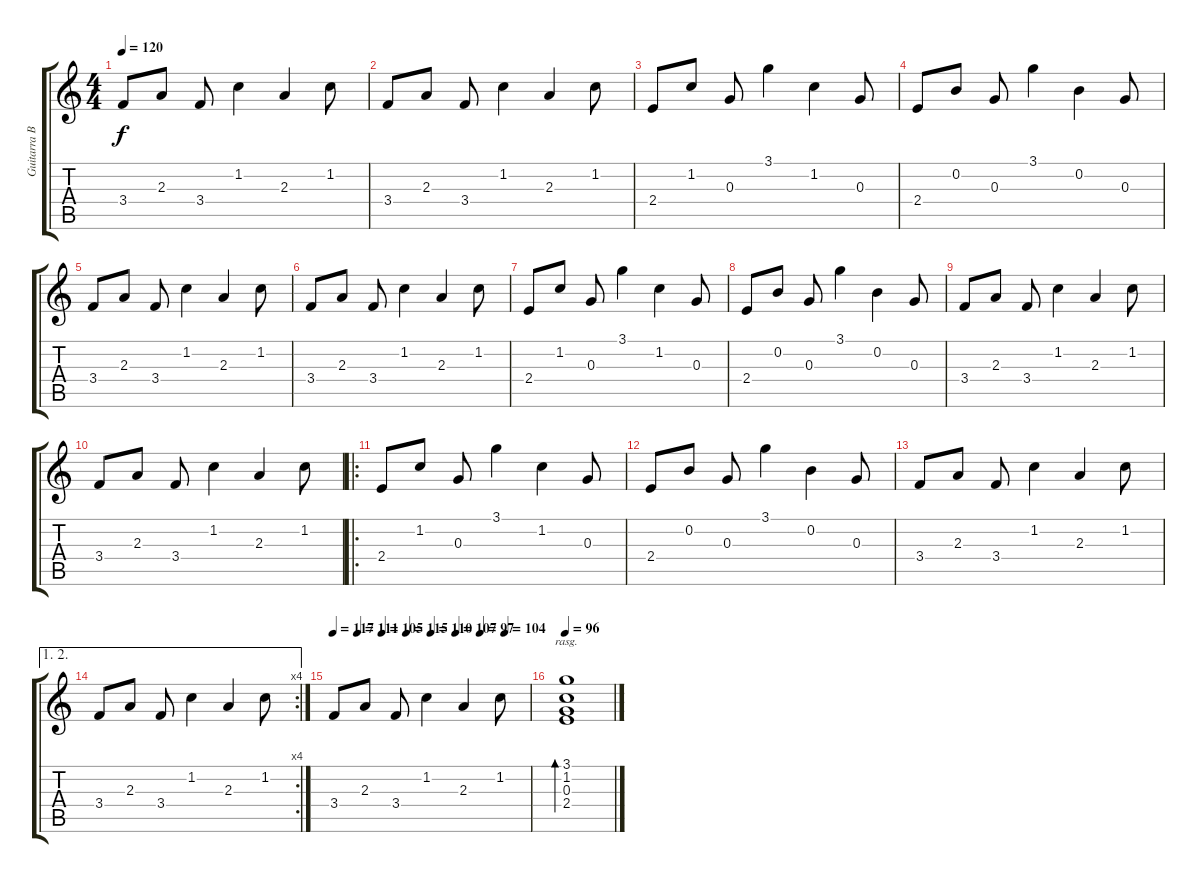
\track ("Guitarra Base" "Guitarra B") {instrument electricguitarclean}
\staff {score tabs}
\tuning (E4 B3 G3 D3 A2 E2) {hide}
\ts (4 4)
\tempo 120
\clef g2
\ks c
3.4.8{dy f} 2.3.8 3.4.8 1.2.4 2.3.4 1.2.8 |
3.4.8 2.3.8 3.4.8 1.2.4 2.3.4 1.2.8 |
2.4.8 1.2.8 0.3.8 3.1.4 1.2.4 0.3.8 |
2.4.8 0.2.8 0.3.8 3.1.4 0.2.4 0.3.8 |
3.4.8 2.3.8 3.4.8 1.2.4 2.3.4 1.2.8 |
3.4.8 2.3.8 3.4.8 1.2.4 2.3.4 1.2.8 |
2.4.8 1.2.8 0.3.8 3.1.4 1.2.4 0.3.8 |
2.4.8 0.2.8 0.3.8 3.1.4 0.2.4 0.3.8 |
3.4.8 2.3.8 3.4.8 1.2.4 2.3.4 1.2.8 |
3.4.8 2.3.8 3.4.8 1.2.4 2.3.4 1.2.8 |
\ro
2.4.8 1.2.8 0.3.8 3.1.4 1.2.4 0.3.8 |
2.4.8 0.2.8 0.3.8 3.1.4 0.2.4 0.3.8 |
3.4.8 2.3.8 3.4.8 1.2.4 2.3.4 1.2.8 |
\ae (1 2)
\rc 4
3.4.8 2.3.8 3.4.8 1.2.4 2.3.4 1.2.8 |
\tempo 117
\tempo (111 0.125)
\tempo (105 0.25)
\tempo (104 0.875)
\tempo (115 0.375)
\tempo (110 0.5)
\tempo (107 0.625)
\tempo (97 0.75)
3.4.8{instrument electricguitarclean} 2.3.8 3.4.8{instrument electricguitarclean} 1.2.4{instrument electricguitarclean} 2.3.4{instrument electricguitarclean} 1.2.8{instrument electricguitarclean} |
\tempo 96
(3.1 1.2 0.3 2.4).1{bd 480 rasg ii instrument electricguitarclean}
